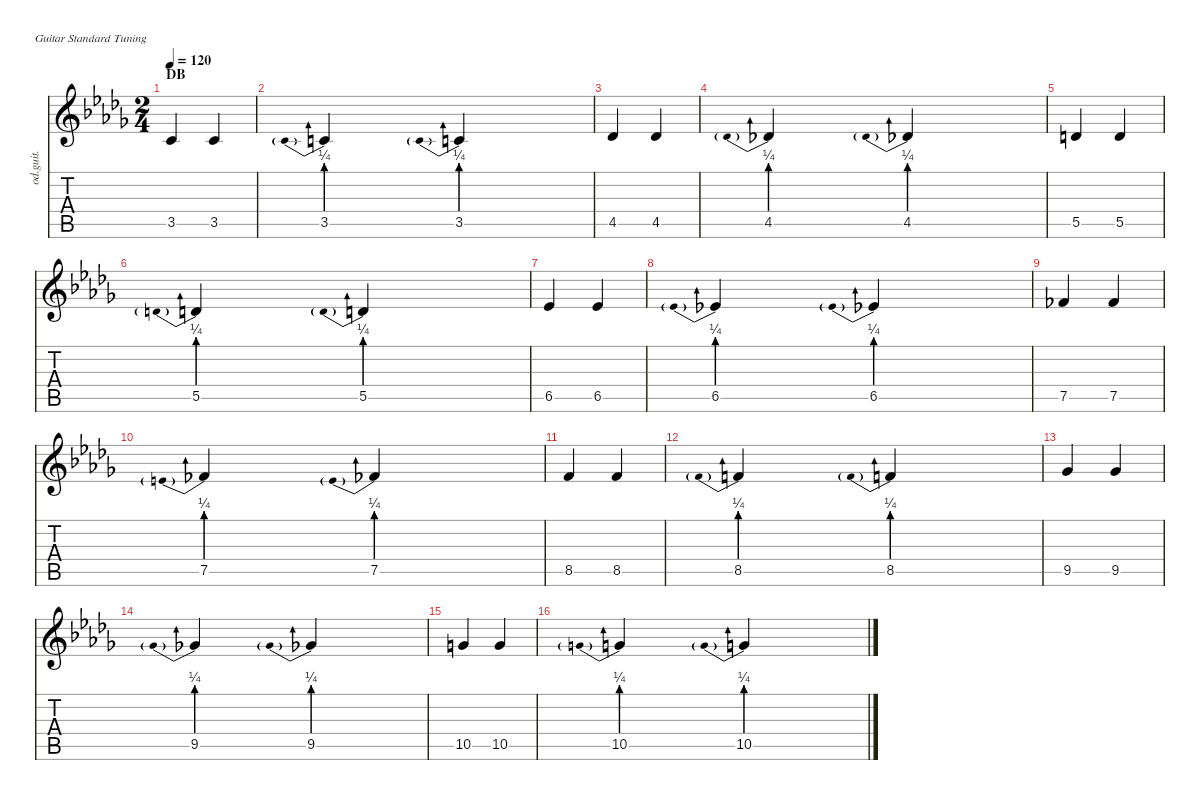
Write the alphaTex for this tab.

\defaultSystemsLayout 4
\hideDynamics
\bracketExtendMode nobrackets
\otherSystemsTrackNameOrientation horizontal
\track ("Overdriven Guitar" "od.guit.") {instrument overdrivenguitar}
\staff {score tabs}
\tuning (E4 B3 G3 D3 A2 E2)
\ts (2 4)
\section ("" "DB")
\tempo 120
\clef g2
\ks db
3.5{acc forcenatural}.4{dy mf beam Up} 3.5{acc forcenatural}.4{beam Up} |
3.5{be (prebend 0 1 60 1) acc forcenatural}.4{beam Up} 3.5{be (prebend 0 1 60 1) acc forcenatural}.4{beam Up} |
4.5{acc b}.4{beam Up} 4.5{acc b}.4{beam Up} |
4.5{be (prebend 0 1 60 1) acc b}.4{beam Up} 4.5{be (prebend 0 1 60 1) acc b}.4{beam Up} |
5.5{acc forcenatural}.4{beam Up} 5.5{acc forcenatural}.4{beam Up} |
5.5{be (prebend 0 1 60 1) acc forcenatural}.4{beam Up} 5.5{be (prebend 0 1 60 1) acc forcenatural}.4{beam Up} |
6.5{acc b}.4{beam Up} 6.5{acc b}.4{beam Up} |
6.5{be (prebend 0 1 60 1) acc b}.4{beam Up} 6.5{be (prebend 0 1 60 1) acc b}.4{beam Up} |
7.5{acc b}.4{beam Up} 7.5{acc b}.4{beam Up} |
7.5{be (prebend 0 1 60 1) acc b}.4{beam Up} 7.5{be (prebend 0 1 60 1) acc b}.4{beam Up} |
8.5{acc forcenatural}.4{beam Up} 8.5{acc forcenatural}.4{beam Up} |
8.5{be (prebend 0 1 60 1) acc forcenatural}.4{beam Up} 8.5{be (prebend 0 1 60 1) acc forcenatural}.4{beam Up} |
9.5{acc b}.4{beam Up} 9.5{acc b}.4{beam Up} |
9.5{be (prebend 0 1 60 1) acc b}.4{beam Up} 9.5{be (prebend 0 1 60 1) acc b}.4{beam Up} |
10.5{acc forcenatural}.4{beam Up} 10.5{acc forcenatural}.4{beam Up} |
10.5{be (prebend 0 1 60 1) acc forcenatural}.4{beam Up} 10.5{be (prebend 0 1 60 1) acc forcenatural}.4{beam Up}
